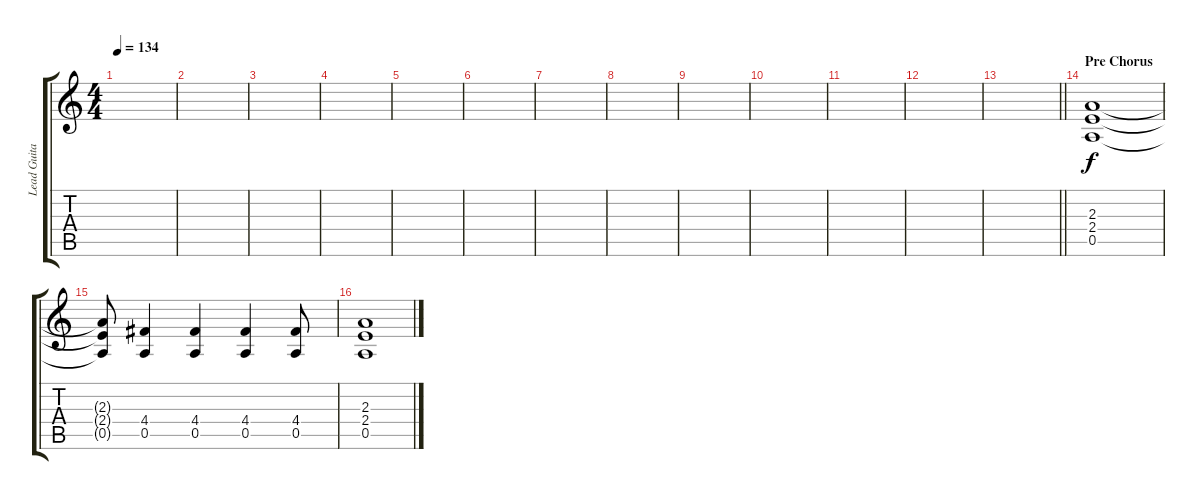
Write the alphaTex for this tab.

\track ("Lead Guitar" "Lead Guita") {instrument overdrivenguitar}
\staff {score tabs}
\tuning (E4 B3 G3 D3 A2 E2) {hide}
\ts (4 4)
\tempo 134
\clef g2
\ks c
|
|
|
|
|
|
|
|
|
|
|
|
\barLineRight lightlight
|
\section ("" "Pre Chorus")
(2.3 2.4 0.5).1 |
(2.3{t} 2.4{t} 0.5{t}).8 (4.4 0.5).4 (4.4 0.5).4 (4.4 0.5).4 (4.4 0.5).8 |
(2.3 2.4 0.5).1
